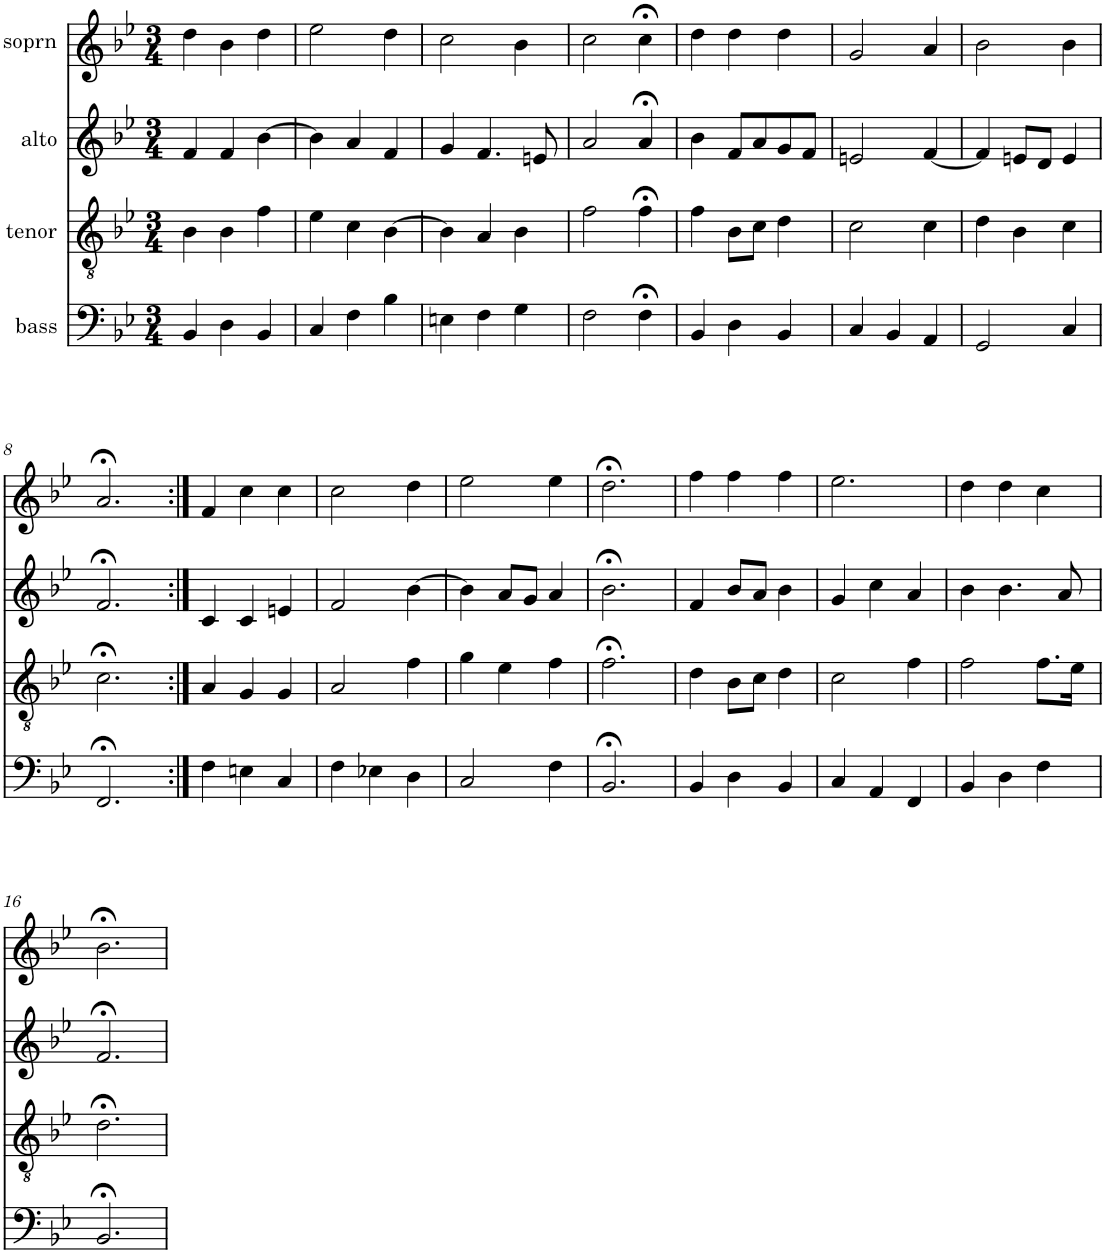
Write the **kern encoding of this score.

**kern	**kern	**kern	**kern
*part4	*part3	*part2	*part1
*staff4	*staff3	*staff2	*staff1
*I"bass	*I"tenor	*I"alto	*I"soprn
*clefF4	*clefGv2	*clefG2	*clefG2
*k[b-e-]	*k[b-e-]	*k[b-e-]	*k[b-e-]
*B-:	*B-:	*B-:	*B-:
*M3/4	*M3/4	*M3/4	*M3/4
=1	=1	=1	=1
4BB-/	4B-\	4f/	4dd\
4D\	4B-\	4f/	4b-\
4BB-/	4f\	[4b-\	4dd\
=2	=2	=2	=2
4C/	4e-\	4b-\]	2ee-\
4F\	4c\	4a/	.
4B-\	[4B-\	4f/	4dd\
=3	=3	=3	=3
4En\	4B-\]	4g/	2cc\
4F\	4A/	4.f/	.
4G\	4B-\	.	4b-\
.	.	8en/	.
=4	=4	=4	=4
2F\	2f\	2a/	2cc\
4F;<\	4f;<\	4a;</	4cc;<\
=5	=5	=5	=5
4BB-/	4f\	4b-\	4dd\
4D\	8B-\L	8f/L	4dd\
.	8c\J	8a/	.
4BB-/	4d\	8g/	4dd\
.	.	8f/J	.
=6	=6	=6	=6
4C/	2c\	2en/	2g/
4BB-/	.	.	.
4AA/	4c\	[4f/	4a/
=7	=7	=7	=7
2GG/	4d\	4f/]	2b-\
.	4B-\	8en/L	.
.	.	8d/J	.
4C/	4c\	4e/	4b-\
!!LO:LB:g=z
=8	=8	=8	=8
2.FF;</	2.c;<\	2.f;</	2.a;</
=9:|!	=9:|!	=9:|!	=9:|!
4F\	4A/	4c/	4f/
4En\	4G/	4c/	4cc\
4C/	4G/	4en/	4cc\
=10	=10	=10	=10
4F\	2A/	2f/	2cc\
4E-X\	.	.	.
4D\	4f\	[4b-\	4dd\
=11	=11	=11	=11
2C/	4g\	4b-\]	2ee-\
.	4e-\	8a/L	.
.	.	8g/J	.
4F\	4f\	4a/	4ee-\
=12	=12	=12	=12
2.BB-;</	2.f;<\	2.b-;<\	2.dd;<\
=13	=13	=13	=13
4BB-/	4d\	4f/	4ff\
4D\	8B-\L	8b-/L	4ff\
.	8c\J	8a/J	.
4BB-/	4d\	4b-\	4ff\
=14	=14	=14	=14
4C/	2c\	4g/	2.ee-\
4AA/	.	4cc\	.
4FF/	4f\	4a/	.
=15	=15	=15	=15
4BB-/	2f\	4b-\	4dd\
4D\	.	4.b-\	4dd\
4F\	8.f\L	.	4cc\
.	.	8a/	.
.	16e-\Jk	.	.
!!LO:LB:g=z
=16	=16	=16	=16
2.BB-;</	2.d;<\	2.f;</	2.b-;<\
=	=	=	=
*-	*-	*-	*-
